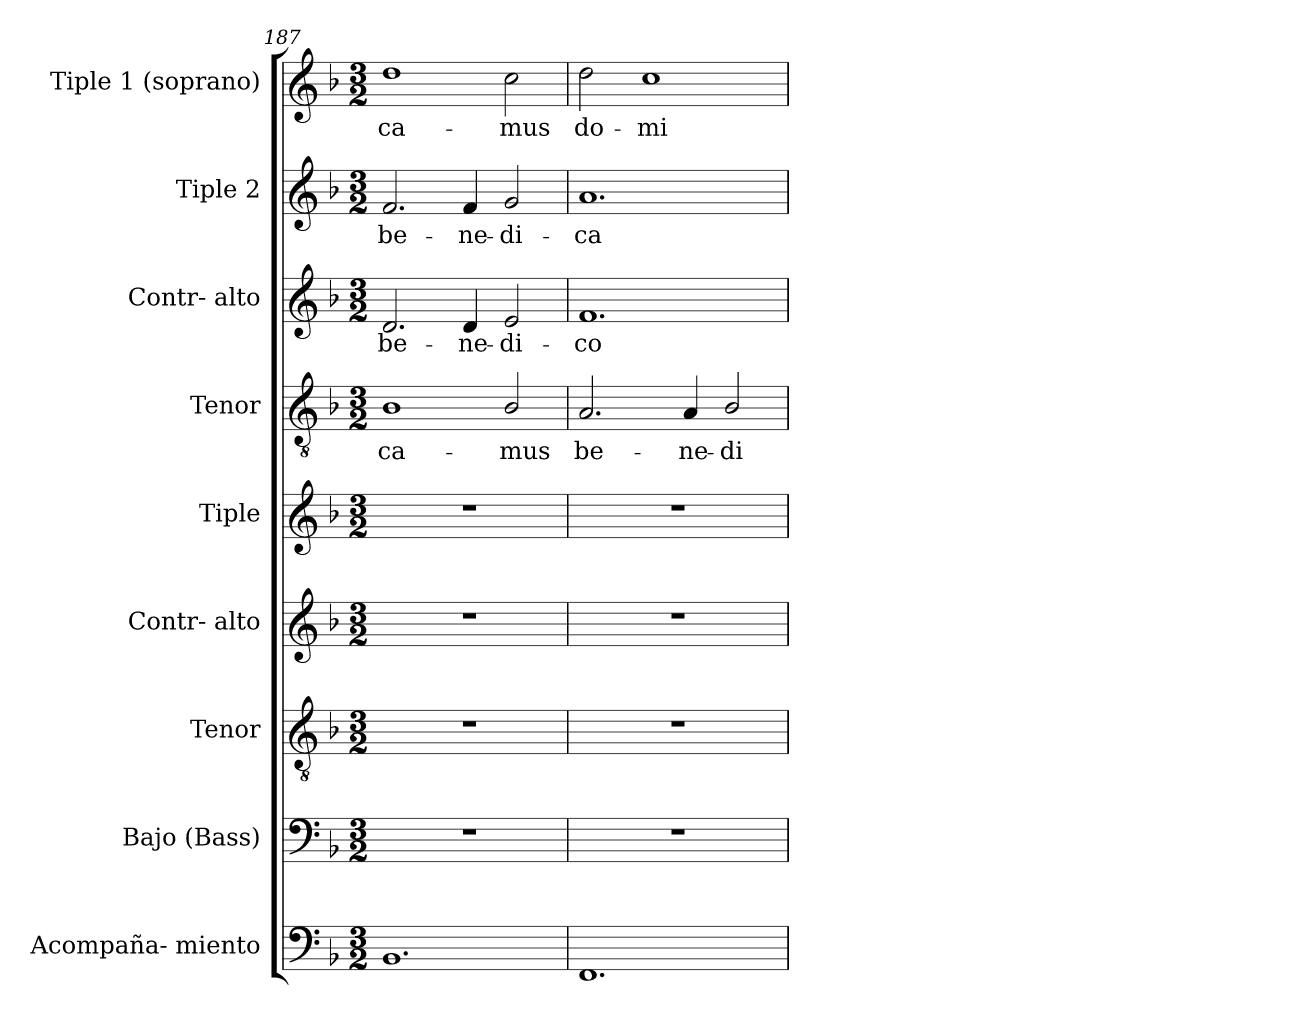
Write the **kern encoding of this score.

**kern	**kern	**kern	**kern	**kern	**kern	**text	**kern	**text	**kern	**text	**kern	**text
*part9	*part8	*part7	*part6	*part5	*part4	*part4	*part3	*part3	*part2	*part2	*part1	*part1
*staff9	*staff8	*staff7	*staff6	*staff5	*staff4	*staff4	*staff3	*staff3	*staff2	*staff2	*staff1	*staff1
*I"Acompaña- miento	*I"Bajo (Bass)	*I"Tenor	*I"Contr- alto	*I"Tiple	*I"Tenor	*	*I"Contr- alto	*	*I"Tiple 2	*	*I"Tiple 1 (soprano)	*
*	*I'B.	*I'T.	*I'A.	*	*I'T.	*	*I'A.	*	*	*	*I'S.	*
*clefF4	*clefF4	*clefGv2	*clefG2	*clefG2	*clefGv2	*	*clefG2	*	*clefG2	*	*clefG2	*
*	*	*ITrd7c12	*	*	*ITrd7c12	*	*	*	*	*	*	*
*k[b-]	*k[b-]	*k[b-]	*k[b-]	*k[b-]	*k[b-]	*	*k[b-]	*	*k[b-]	*	*k[b-]	*
*F:	*F:	*F:	*F:	*F:	*F:	*	*F:	*	*F:	*	*F:	*
*M3/2	*M3/2	*M3/2	*M3/2	*M3/2	*M3/2	*	*M3/2	*	*M3/2	*	*M3/2	*
=187	=187	=187	=187	=187	=187	=187	=187	=187	=187	=187	=187	=187
!	!LO:N:vis=1	!LO:N:vis=1	!LO:N:vis=1	!LO:N:vis=1	!	!	!	!	!	!	!	!
!	!	!	!	!	!	!LO:LY:b:color=#000000	!	!	!	!	!	!
!	!	!	!	!	!	!	!	!LO:LY:b:color=#000000	!	!	!	!
!	!	!	!	!	!	!	!	!	!	!LO:LY:b:color=#000000	!	!
!	!	!	!	!	!	!	!	!	!	!	!	!LO:LY:b:color=#000000
1.BB-i	1.r	1.r	1.r	1.r	1BB-i	-ca-	2.di/	be-	2.fi/	be-	1ddi	-ca-
!	!	!	!	!	!	!	!	!LO:LY:b:color=#000000	!	!	!	!
!	!	!	!	!	!	!	!	!	!	!LO:LY:b:color=#000000	!	!
.	.	.	.	.	.	.	4di/	-ne-	4fi/	-ne-	.	.
!	!	!	!	!	!	!LO:LY:b:color=#000000	!	!	!	!	!	!
!	!	!	!	!	!	!	!	!LO:LY:b:color=#000000	!	!	!	!
!	!	!	!	!	!	!	!	!	!	!LO:LY:b:color=#000000	!	!
!	!	!	!	!	!	!	!	!	!	!	!	!LO:LY:b:color=#000000
.	.	.	.	.	2BB-i/	-mus	2ei/	-di-	2gi/	-di-	2cci\	-mus
=188	=188	=188	=188	=188	=188	=188	=188	=188	=188	=188	=188	=188
!	!LO:N:vis=1	!LO:N:vis=1	!LO:N:vis=1	!LO:N:vis=1	!	!	!	!	!	!	!	!
!	!	!	!	!	!	!LO:LY:b:color=#000000	!	!	!	!	!	!
!	!	!	!	!	!	!	!	!LO:LY:b:color=#000000	!	!	!	!
!	!	!	!	!	!	!	!	!	!	!LO:LY:b:color=#000000	!	!
!	!	!	!	!	!	!	!	!	!	!	!	!LO:LY:b:color=#000000
1.FFi	1.r	1.r	1.r	1.r	2.AAi/	be-	1.fi	-co	1.ai	-ca-	2ddi\	do-
!	!	!	!	!	!	!	!	!	!	!	!	!LO:LY:b:color=#000000
.	.	.	.	.	.	.	.	.	.	.	1cci	-mi-
!	!	!	!	!	!	!LO:LY:b:color=#000000	!	!	!	!	!	!
.	.	.	.	.	4AAi/	-ne-	.	.	.	.	.	.
!	!	!	!	!	!	!LO:LY:b:color=#000000	!	!	!	!	!	!
.	.	.	.	.	2BB-i/	-di-	.	.	.	.	.	.
=	=	=	=	=	=	=	=	=	=	=	=	=
*-	*-	*-	*-	*-	*-	*-	*-	*-	*-	*-	*-	*-
